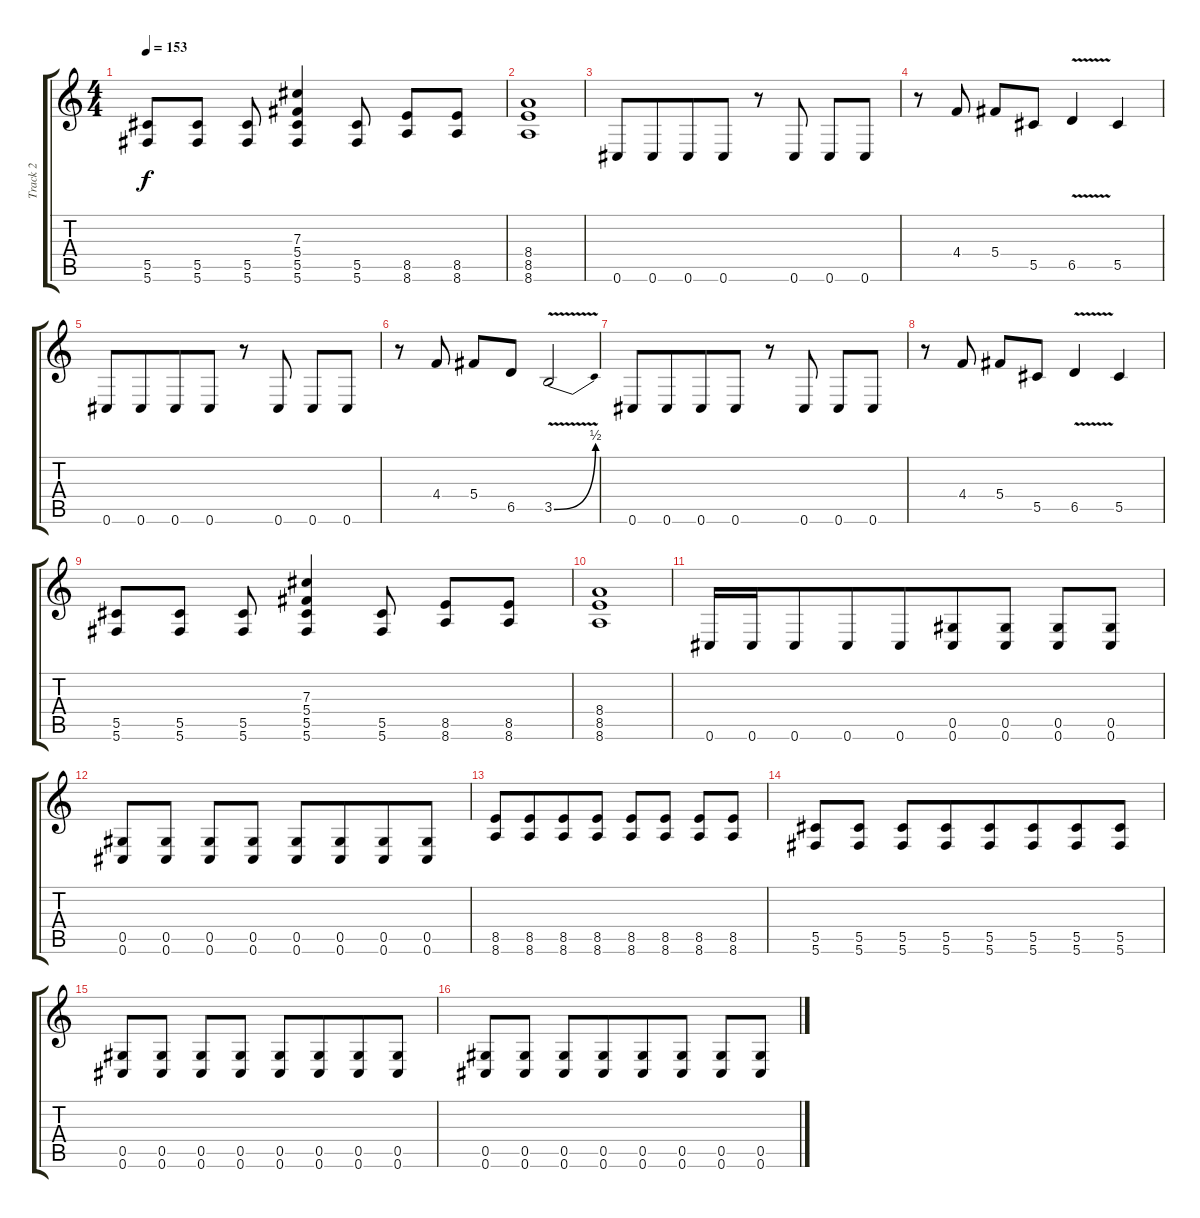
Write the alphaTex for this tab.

\track ("Track 2" "Track 2") {instrument overdrivenguitar}
\staff {score tabs}
\tuning (Eb4 Bb3 Gb3 Db3 Ab2 Db2) {hide}
\ts (4 4)
\tempo 153
\clef g2
\ks c
(5.5 5.6).8{dy f} (5.5 5.6).8 (5.5 5.6).8 (7.3 5.4 5.5 5.6).4 (5.5 5.6).8 (8.5 8.6).8 (8.5 8.6).8 |
(8.4 8.5 8.6).1 |
0.6.8{beam merge} 0.6.8{beam merge} 0.6.8 0.6.8 r.8 0.6.8 0.6.8 0.6.8 |
r.8 4.4.8 5.4.8{beam merge} 5.5.8{beam merge} 6.5{v}.4 5.5.4 |
0.6.8{beam merge} 0.6.8{beam merge} 0.6.8 0.6.8 r.8 0.6.8 0.6.8 0.6.8 |
r.8 4.4.8 5.4.8{beam merge} 6.5.8{beam merge} 3.5{be (bend 0 0 60 2) v}.2 |
0.6.8{beam merge} 0.6.8{beam merge} 0.6.8 0.6.8 r.8 0.6.8 0.6.8 0.6.8 |
r.8 4.4.8 5.4.8{beam merge} 5.5.8{beam merge} 6.5{v}.4 5.5.4 |
(5.5 5.6).8 (5.5 5.6).8 (5.5 5.6).8 (7.3 5.4 5.5 5.6).4 (5.5 5.6).8 (8.5 8.6).8 (8.5 8.6).8 |
(8.4 8.5 8.6).1 |
0.6.16{beam merge} 0.6.16 0.6.8{beam merge} 0.6.8 0.6.8{beam merge} (0.5 0.6).8 (0.5 0.6).8 (0.5 0.6).8 (0.5 0.6).8 |
(0.5 0.6).8 (0.5 0.6).8 (0.5 0.6).8{beam merge} (0.5 0.6).8 (0.5 0.6).8{beam merge} (0.5 0.6).8{beam merge} (0.5 0.6).8{beam merge} (0.5 0.6).8 |
(8.5 8.6).8{beam merge} (8.5 8.6).8{beam merge} (8.5 8.6).8 (8.5 8.6).8 (8.5 8.6).8 (8.5 8.6).8 (8.5 8.6).8 (8.5 8.6).8 |
(5.5 5.6).8 (5.5 5.6).8 (5.5 5.6).8 (5.5 5.6).8{beam merge} (5.5 5.6).8 (5.5 5.6).8{beam merge} (5.5 5.6).8 (5.5 5.6).8 |
(0.5 0.6).8 (0.5 0.6).8 (0.5 0.6).8{beam merge} (0.5 0.6).8 (0.5 0.6).8 (0.5 0.6).8{beam merge} (0.5 0.6).8{beam merge} (0.5 0.6).8 |
(0.5 0.6).8 (0.5 0.6).8 (0.5 0.6).8 (0.5 0.6).8{beam merge} (0.5 0.6).8{beam merge} (0.5 0.6).8 (0.5 0.6).8 (0.5 0.6).8
